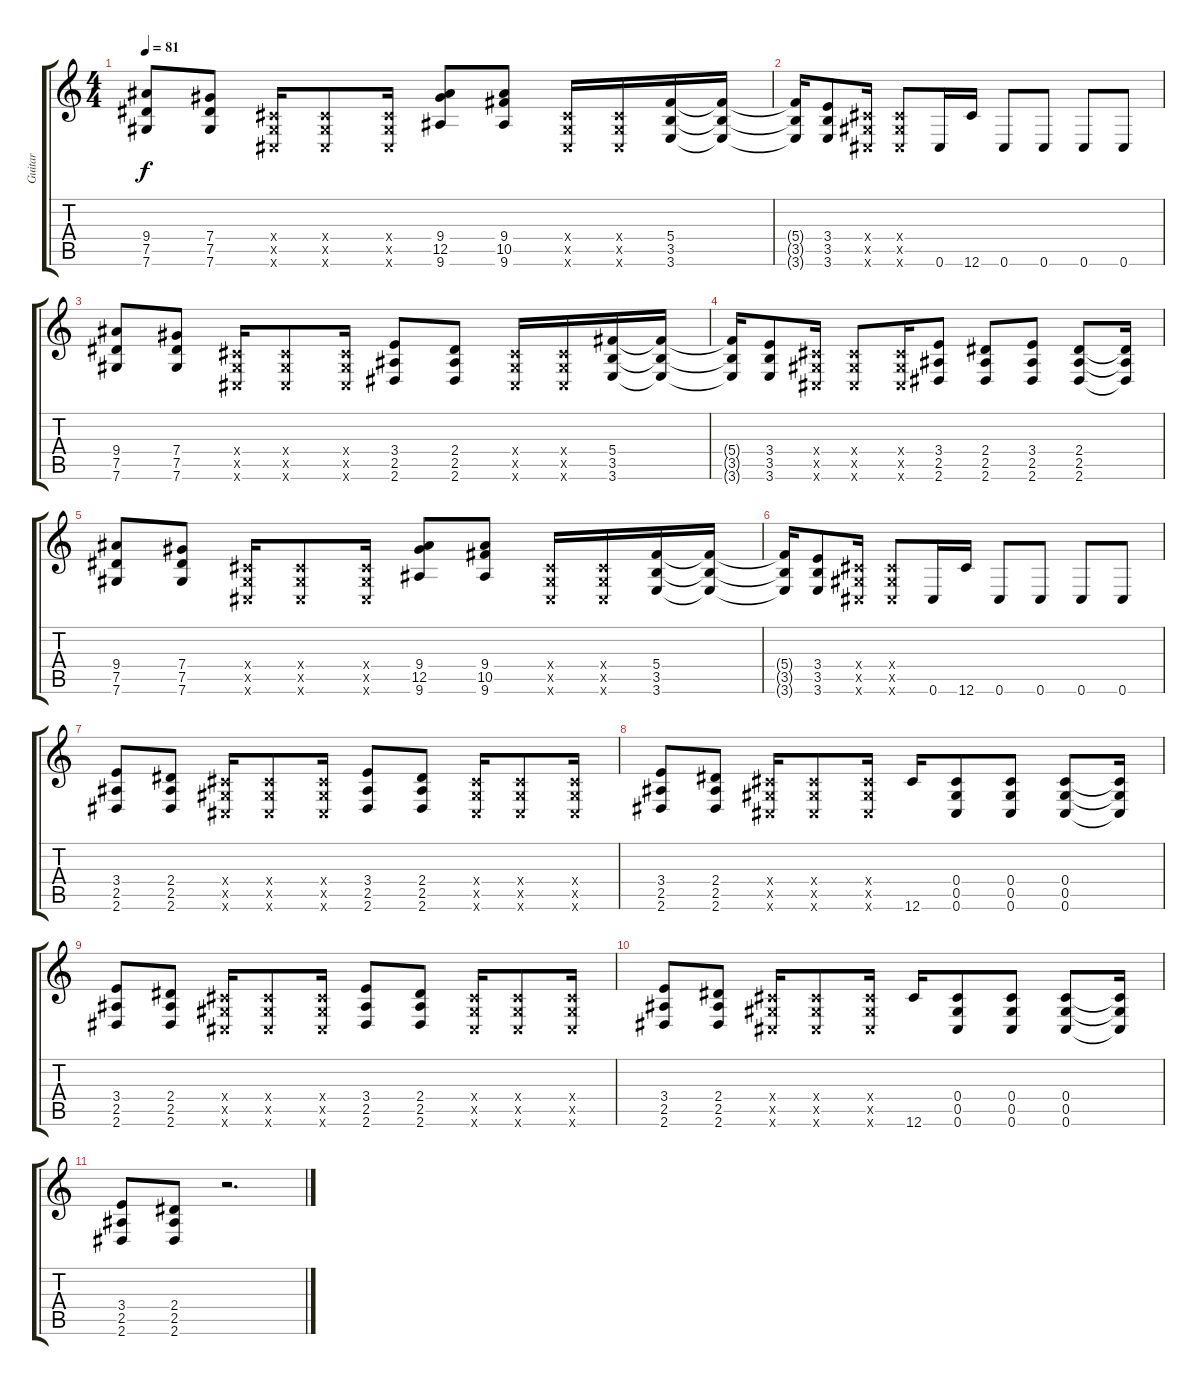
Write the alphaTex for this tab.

\track ("Guitar" "Guitar") {instrument distortionguitar}
\staff {score tabs}
\tuning (Eb4 Bb3 Gb3 Db3 Ab2 Db2) {hide}
\ts (4 4)
\tempo 81
\clef g2
\ks c
(9.4 7.5 7.6).8{dy f} (7.4 7.5 7.6).8 (0.4{x} 0.5{x} 0.6{x}).16 (0.4{x} 0.5{x} 0.6{x}).8 (0.4{x} 0.5{x} 0.6{x}).16 (9.4 12.5 9.6).8 (9.4 10.5 9.6).8 (0.4{x} 0.5{x} 0.6{x}).16 (0.4{x} 0.5{x} 0.6{x}).16 (5.4 3.5 3.6).16 (5.4{t} 3.5{t} 3.6{t}).16 |
(5.4{t} 3.5{t} 3.6{t}).16 (3.4 3.5 3.6).8 (0.4{x} 0.5{x} 0.6{x}).16 (0.4{x} 0.5{x} 0.6{x}).8 0.6.16 12.6.16 0.6.8 0.6.8 0.6.8 0.6.8 |
(9.4 7.5 7.6).8 (7.4 7.5 7.6).8 (0.4{x} 0.5{x} 0.6{x}).16 (0.4{x} 0.5{x} 0.6{x}).8 (0.4{x} 0.5{x} 0.6{x}).16 (3.4 2.5 2.6).8 (2.4 2.5 2.6).8 (0.4{x} 0.5{x} 0.6{x}).16 (0.4{x} 0.5{x} 0.6{x}).16 (5.4 3.5 3.6).16 (5.4{t} 3.5{t} 3.6{t}).16 |
(5.4{t} 3.5{t} 3.6{t}).16 (3.4 3.5 3.6).8 (0.4{x} 0.5{x} 0.6{x}).16 (0.4{x} 0.5{x} 0.6{x}).8 (0.4{x} 0.5{x} 0.6{x}).16 (3.4 2.5 2.6).8 (2.4 2.5 2.6).8 (3.4 2.5 2.6).8 (2.4 2.5 2.6).8 (2.4{t} 2.5{t} 2.6{t}).16 |
(9.4 7.5 7.6).8 (7.4 7.5 7.6).8 (0.4{x} 0.5{x} 0.6{x}).16 (0.4{x} 0.5{x} 0.6{x}).8 (0.4{x} 0.5{x} 0.6{x}).16 (9.4 12.5 9.6).8 (9.4 10.5 9.6).8 (0.4{x} 0.5{x} 0.6{x}).16 (0.4{x} 0.5{x} 0.6{x}).16 (5.4 3.5 3.6).16 (5.4{t} 3.5{t} 3.6{t}).16 |
(5.4{t} 3.5{t} 3.6{t}).16 (3.4 3.5 3.6).8 (0.4{x} 0.5{x} 0.6{x}).16 (0.4{x} 0.5{x} 0.6{x}).8 0.6.16 12.6.16 0.6.8 0.6.8 0.6.8 0.6.8 |
(3.4 2.5 2.6).8 (2.4 2.5 2.6).8 (0.4{x} 0.5{x} 0.6{x}).16 (0.4{x} 0.5{x} 0.6{x}).8 (0.4{x} 0.5{x} 0.6{x}).16 (3.4 2.5 2.6).8 (2.4 2.5 2.6).8 (0.4{x} 0.5{x} 0.6{x}).16 (0.4{x} 0.5{x} 0.6{x}).8 (0.4{x} 0.5{x} 0.6{x}).16 |
(3.4 2.5 2.6).8 (2.4 2.5 2.6).8 (0.4{x} 0.5{x} 0.6{x}).16 (0.4{x} 0.5{x} 0.6{x}).8 (0.4{x} 0.5{x} 0.6{x}).16 12.6.16 (0.4 0.5 0.6).8 (0.4 0.5 0.6).8 (0.4 0.5 0.6).8 (0.4{t} 0.5{t} 0.6{t}).16 |
(3.4 2.5 2.6).8 (2.4 2.5 2.6).8 (0.4{x} 0.5{x} 0.6{x}).16 (0.4{x} 0.5{x} 0.6{x}).8 (0.4{x} 0.5{x} 0.6{x}).16 (3.4 2.5 2.6).8 (2.4 2.5 2.6).8 (0.4{x} 0.5{x} 0.6{x}).16 (0.4{x} 0.5{x} 0.6{x}).8 (0.4{x} 0.5{x} 0.6{x}).16 |
(3.4 2.5 2.6).8 (2.4 2.5 2.6).8 (0.4{x} 0.5{x} 0.6{x}).16 (0.4{x} 0.5{x} 0.6{x}).8 (0.4{x} 0.5{x} 0.6{x}).16 12.6.16 (0.4 0.5 0.6).8 (0.4 0.5 0.6).8 (0.4 0.5 0.6).8 (0.4{t} 0.5{t} 0.6{t}).16 |
(3.4 2.5 2.6).8 (2.4 2.5 2.6).8 r.2{d}
